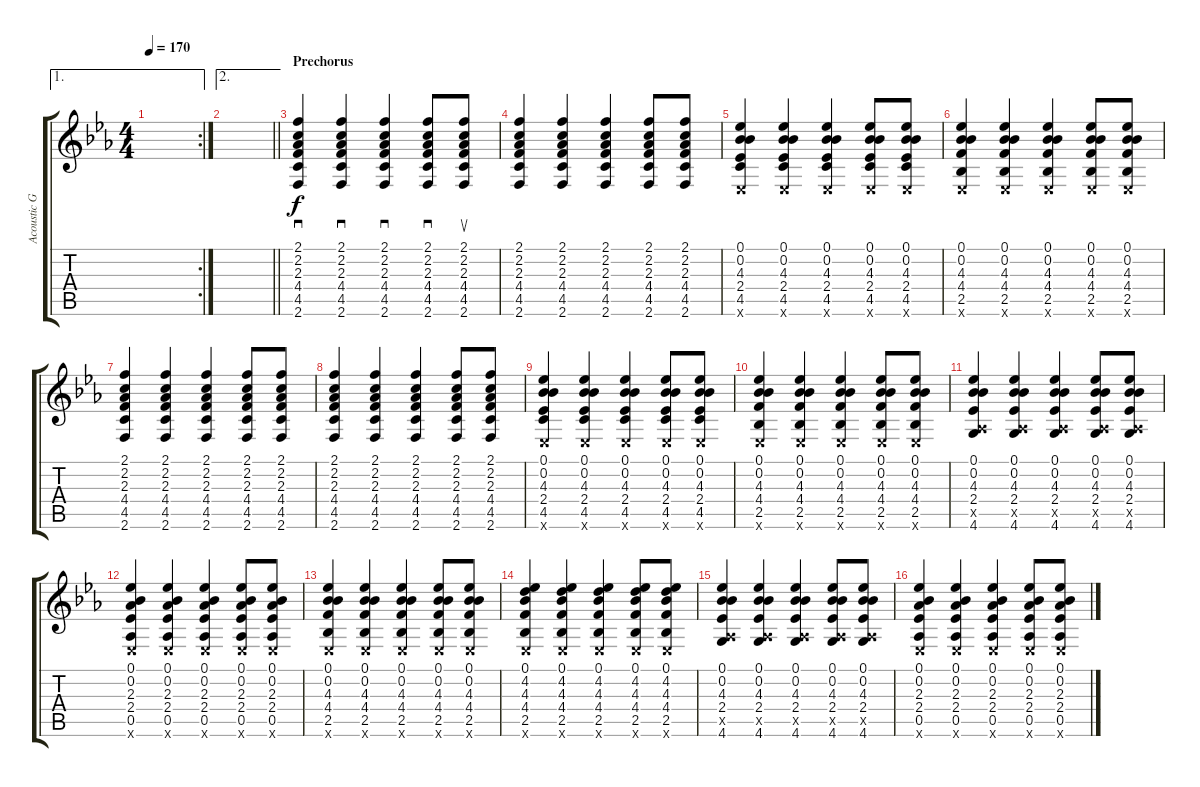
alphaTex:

\track ("Acoustic Guitar" "Acoustic G") {instrument acousticguitarsteel}
\staff {score tabs}
\tuning (Eb4 Bb3 Gb3 Db3 Ab2 Eb2) {hide}
\ae 1
\rc 2
\ts (4 4)
\tempo 170
\clef g2
\ks eb
|
\ae 2
\barLineRight lightlight
|
\section ("" "Prechorus")
(2.1 2.2 2.3 4.4 4.5 2.6).4{sd} (2.1 2.2 2.3 4.4 4.5 2.6).4{sd} (2.1 2.2 2.3 4.4 4.5 2.6).4{sd} (2.1 2.2 2.3 4.4 4.5 2.6).8{sd} (2.1 2.2 2.3 4.4 4.5 2.6).8{su} |
(2.1 2.2 2.3 4.4 4.5 2.6).4 (2.1 2.2 2.3 4.4 4.5 2.6).4 (2.1 2.2 2.3 4.4 4.5 2.6).4 (2.1 2.2 2.3 4.4 4.5 2.6).8 (2.1 2.2 2.3 4.4 4.5 2.6).8 |
(0.1 0.2 4.3 2.4 4.5 0.6{x}).4 (0.1 0.2 4.3 2.4 4.5 0.6{x}).4 (0.1 0.2 4.3 2.4 4.5 0.6{x}).4 (0.1 0.2 4.3 2.4 4.5 0.6{x}).8 (0.1 0.2 4.3 2.4 4.5 0.6{x}).8 |
(0.1 0.2 4.3 4.4 2.5 0.6{x}).4 (0.1 0.2 4.3 4.4 2.5 0.6{x}).4 (0.1 0.2 4.3 4.4 2.5 0.6{x}).4 (0.1 0.2 4.3 4.4 2.5 0.6{x}).8 (0.1 0.2 4.3 4.4 2.5 0.6{x}).8 |
(2.1 2.2 2.3 4.4 4.5 2.6).4 (2.1 2.2 2.3 4.4 4.5 2.6).4 (2.1 2.2 2.3 4.4 4.5 2.6).4 (2.1 2.2 2.3 4.4 4.5 2.6).8 (2.1 2.2 2.3 4.4 4.5 2.6).8 |
(2.1 2.2 2.3 4.4 4.5 2.6).4 (2.1 2.2 2.3 4.4 4.5 2.6).4 (2.1 2.2 2.3 4.4 4.5 2.6).4 (2.1 2.2 2.3 4.4 4.5 2.6).8 (2.1 2.2 2.3 4.4 4.5 2.6).8 |
(0.1 0.2 4.3 2.4 4.5 0.6{x}).4 (0.1 0.2 4.3 2.4 4.5 0.6{x}).4 (0.1 0.2 4.3 2.4 4.5 0.6{x}).4 (0.1 0.2 4.3 2.4 4.5 0.6{x}).8 (0.1 0.2 4.3 2.4 4.5 0.6{x}).8 |
(0.1 0.2 4.3 4.4 2.5 0.6{x}).4 (0.1 0.2 4.3 4.4 2.5 0.6{x}).4 (0.1 0.2 4.3 4.4 2.5 0.6{x}).4 (0.1 0.2 4.3 4.4 2.5 0.6{x}).8 (0.1 0.2 4.3 4.4 2.5 0.6{x}).8 |
(0.1 0.2 4.3 2.4 0.5{x} 4.6).4 (0.1 0.2 4.3 2.4 0.5{x} 4.6).4 (0.1 0.2 4.3 2.4 0.5{x} 4.6).4 (0.1 0.2 4.3 2.4 0.5{x} 4.6).8 (0.1 0.2 4.3 2.4 0.5{x} 4.6).8 |
(0.1 0.2 2.3 2.4 0.5 0.6{x}).4 (0.1 0.2 2.3 2.4 0.5 0.6{x}).4 (0.1 0.2 2.3 2.4 0.5 0.6{x}).4 (0.1 0.2 2.3 2.4 0.5 0.6{x}).8 (0.1 0.2 2.3 2.4 0.5 0.6{x}).8 |
(0.1 0.2 4.3 4.4 2.5 0.6{x}).4 (0.1 0.2 4.3 4.4 2.5 0.6{x}).4 (0.1 0.2 4.3 4.4 2.5 0.6{x}).4 (0.1 0.2 4.3 4.4 2.5 0.6{x}).8 (0.1 0.2 4.3 4.4 2.5 0.6{x}).8 |
(0.1 4.2 4.3 4.4 2.5 0.6{x}).4 (0.1 4.2 4.3 4.4 2.5 0.6{x}).4 (0.1 4.2 4.3 4.4 2.5 0.6{x}).4 (0.1 4.2 4.3 4.4 2.5 0.6{x}).8 (0.1 4.2 4.3 4.4 2.5 0.6{x}).8 |
(0.1 0.2 4.3 2.4 0.5{x} 4.6).4 (0.1 0.2 4.3 2.4 0.5{x} 4.6).4 (0.1 0.2 4.3 2.4 0.5{x} 4.6).4 (0.1 0.2 4.3 2.4 0.5{x} 4.6).8 (0.1 0.2 4.3 2.4 0.5{x} 4.6).8 |
(0.1 0.2 2.3 2.4 0.5 0.6{x}).4 (0.1 0.2 2.3 2.4 0.5 0.6{x}).4 (0.1 0.2 2.3 2.4 0.5 0.6{x}).4 (0.1 0.2 2.3 2.4 0.5 0.6{x}).8 (0.1 0.2 2.3 2.4 0.5 0.6{x}).8
